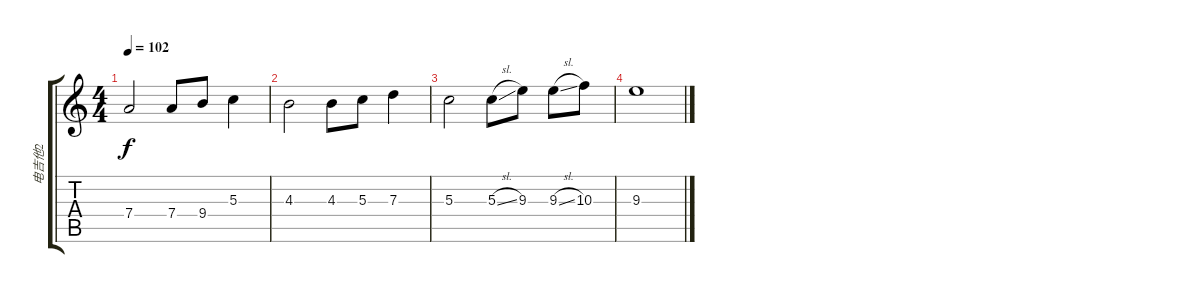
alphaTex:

\track ("电吉他2" "电吉他2") {instrument overdrivenguitar}
\staff {score tabs}
\tuning (E4 B3 G3 D3 A2 E2) {hide}
\ts (4 4)
\tempo 102
\clef g2
\ks c
7.4.2{dy f} 7.4.8 9.4.8 5.3.4 |
4.3.2 4.3.8 5.3.8 7.3.4 |
5.3.2 5.3{sl}.8 9.3.8 9.3{sl}.8 10.3.8 |
9.3.1
